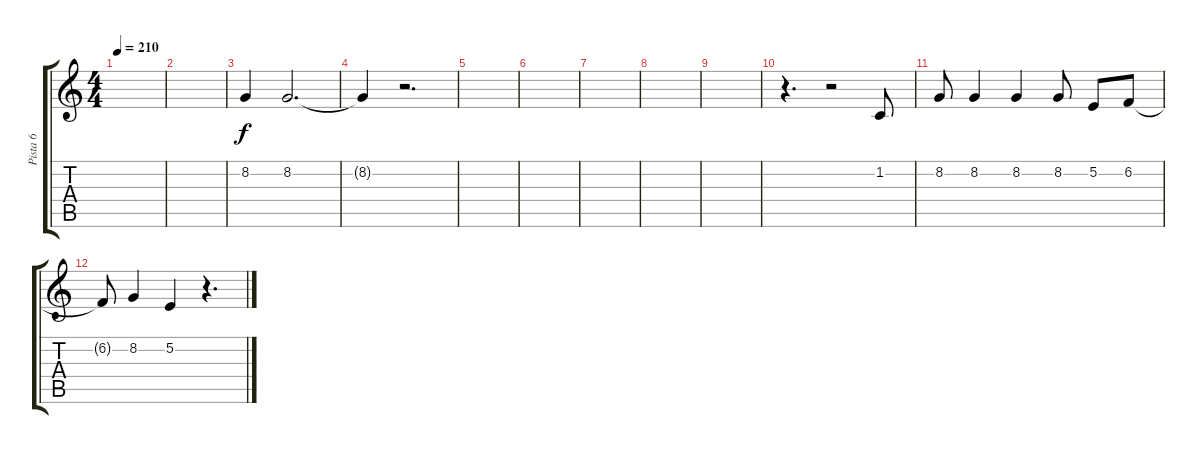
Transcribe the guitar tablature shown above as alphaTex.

\track ("Pista 6" "Pista 6") {instrument trumpet}
\staff {score tabs}
\tuning (E4 B3 G3 D3 A2 E2) {hide}
\ts (4 4)
\tempo 210
\clef g2
\ks c
|
|
8.2.4 8.2.2{d} |
8.2{t}.4 r.2{d} |
|
|
|
|
|
r.4{d} r.2 1.2.8 |
8.2.8 8.2.4 8.2.4 8.2.8 5.2.8 6.2.8 |
6.2{t}.8 8.2.4 5.2.4 r.4{d}
